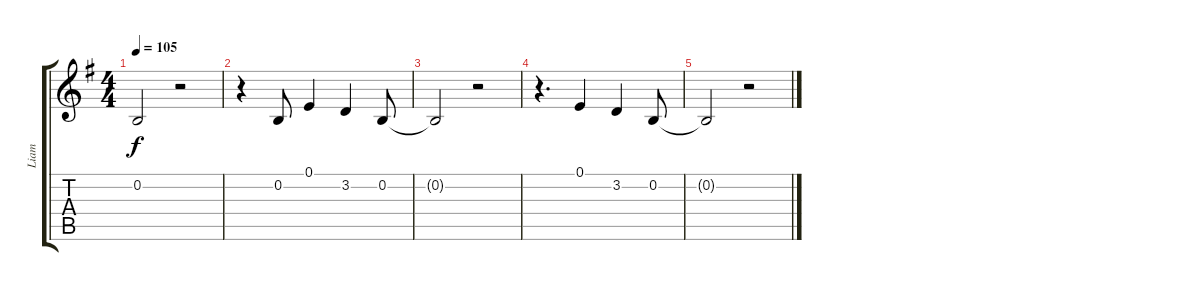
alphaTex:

\track ("Liam" "Liam") {instrument lead2sawtooth}
\staff {score tabs}
\tuning (E4 B3 G3 D3 A2 E2) {hide}
\ts (4 4)
\tempo 105
\clef g2
\ks g
0.2{t}.2{dy f} r.2 |
r.4 0.2.8 0.1.4 3.2.4 0.2.8 |
0.2{t}.2 r.2 |
r.4{d} 0.1.4 3.2.4 0.2.8 |
0.2{t}.2 r.2
